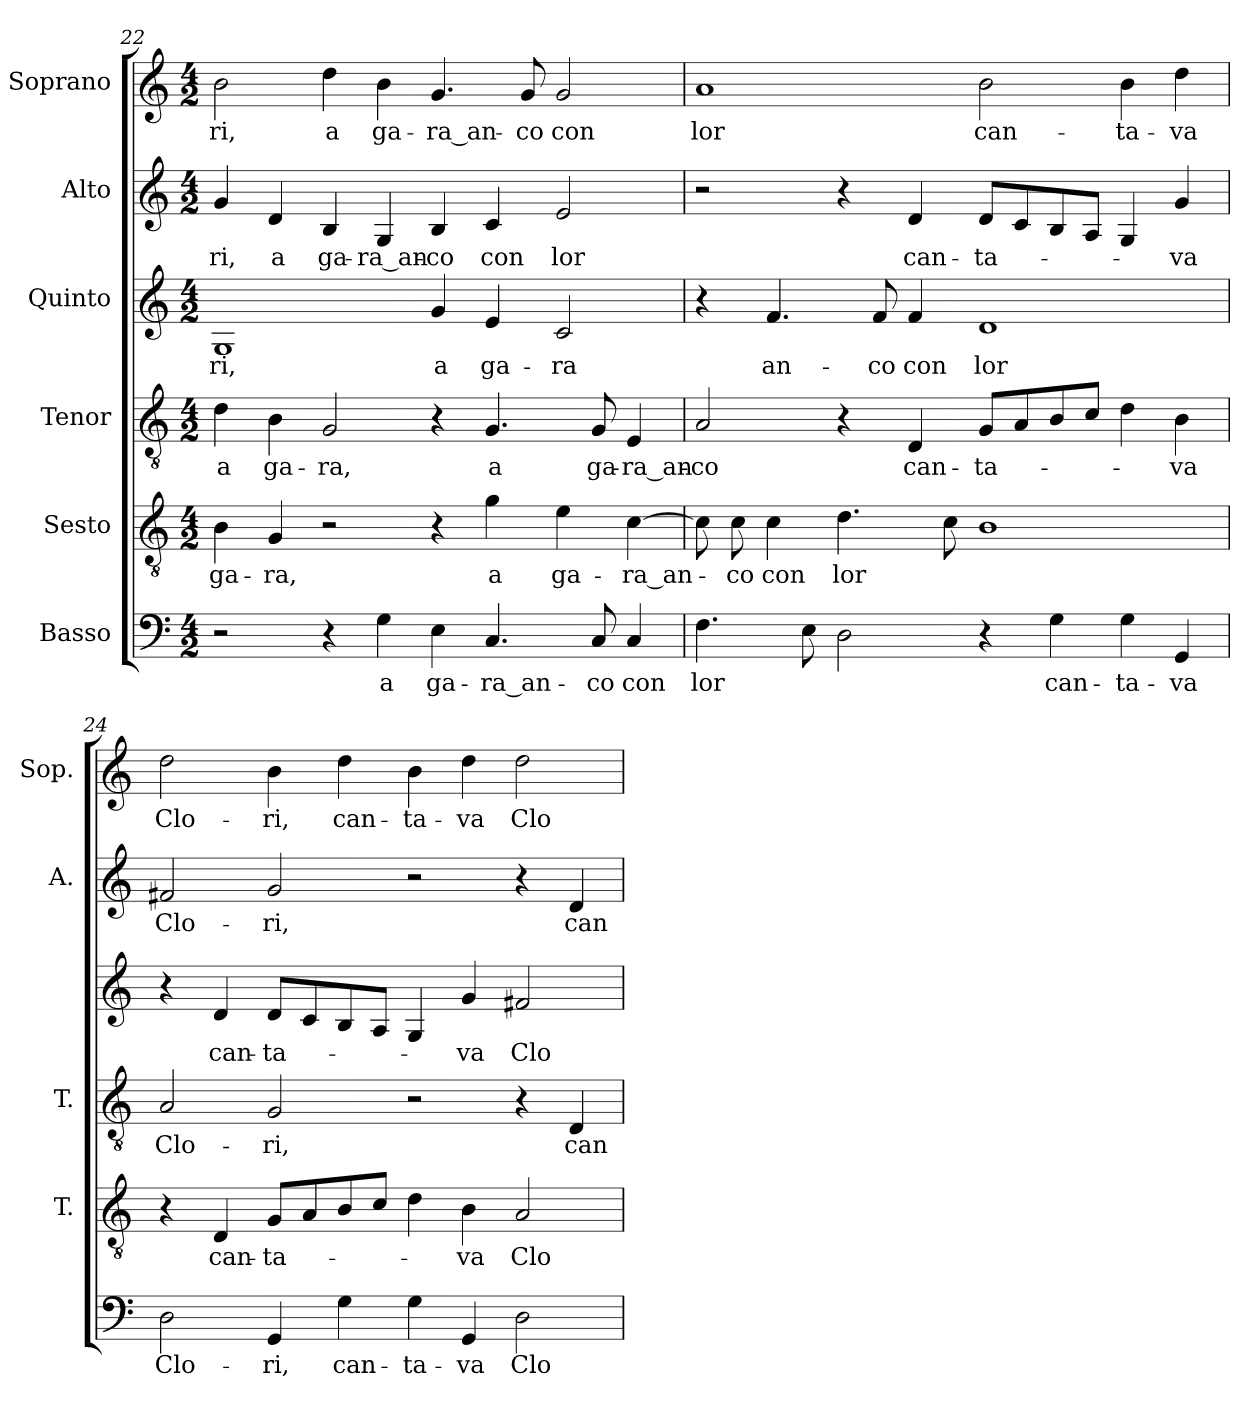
**kern	**text	**kern	**text	**kern	**text	**kern	**text	**kern	**text	**kern	**text
*part6	*part6	*part5	*part5	*part4	*part4	*part3	*part3	*part2	*part2	*part1	*part1
*staff6	*staff6	*staff5	*staff5	*staff4	*staff4	*staff3	*staff3	*staff2	*staff2	*staff1	*staff1
*I"Basso	*	*I"Sesto	*	*I"Tenor	*	*I"Quinto	*	*I"Alto	*	*I"Soprano	*
*	*	*I'T.	*	*I'T.	*	*	*	*I'A.	*	*I'Sop.	*
!!LO:LB:g=z
*clefF4	*	*clefGv2	*	*clefGv2	*	*clefG2	*	*clefG2	*	*clefG2	*
*	*	*ITrd7c12	*	*ITrd7c12	*	*	*	*	*	*	*
*k[]	*	*k[]	*	*k[]	*	*k[]	*	*k[]	*	*k[]	*
*C:	*	*C:	*	*C:	*	*C:	*	*C:	*	*C:	*
*M4/2	*	*M4/2	*	*M4/2	*	*M4/2	*	*M4/2	*	*M4/2	*
=22	=22	=22	=22	=22	=22	=22	=22	=22	=22	=22	=22
!	!	!	!LO:LY:b:color=#000000	!	!	!	!	!	!	!	!
!	!	!	!	!	!LO:LY:b:color=#000000	!	!	!	!	!	!
!	!	!	!	!	!	!	!LO:LY:b:color=#000000	!	!	!	!
!	!	!	!	!	!	!	!	!	!LO:LY:b:color=#000000	!	!
!	!	!	!	!	!	!	!	!	!	!	!LO:LY:b:color=#000000
2r	.	4BBi\	ga-	4Di\	a	1Gi	-ri,	4gi/	-ri,	2bi\	-ri,
!	!	!	!LO:LY:b:color=#000000	!	!	!	!	!	!	!	!
!	!	!	!	!	!LO:LY:b:color=#000000	!	!	!	!	!	!
!	!	!	!	!	!	!	!	!	!LO:LY:b:color=#000000	!	!
.	.	4GGi/	-ra,	4BBi\	ga-	.	.	4di/	a	.	.
!	!	!	!	!	!LO:LY:b:color=#000000	!	!	!	!	!	!
!	!	!	!	!	!	!	!	!	!LO:LY:b:color=#000000	!	!
!	!	!	!	!	!	!	!	!	!	!	!LO:LY:b:color=#000000
4r	.	2r	.	2GGi/	-ra,	.	.	4Bi/	ga-	4ddi\	a
!	!LO:LY:b:color=#000000	!	!	!	!	!	!	!	!	!	!
!	!	!	!	!	!	!	!	!	!LO:LY:b:color=#000000	!	!
!	!	!	!	!	!	!	!	!	!	!	!LO:LY:b:color=#000000
4Gi\	a	.	.	.	.	.	.	4Gi/	-ra_an-	4bi\	ga-
!	!LO:LY:b:color=#000000	!	!	!	!	!	!	!	!	!	!
!	!	!	!	!	!	!	!LO:LY:b:color=#000000	!	!	!	!
!	!	!	!	!	!	!	!	!	!LO:LY:b:color=#000000	!	!
!	!	!	!	!	!	!	!	!	!	!	!LO:LY:b:color=#000000
4Ei\	ga-	4r	.	4r	.	4gi/	a	4Bi/	-co	4.gi/	-ra_an-
!	!LO:LY:b:color=#000000	!	!	!	!	!	!	!	!	!	!
!	!	!	!LO:LY:b:color=#000000	!	!	!	!	!	!	!	!
!	!	!	!	!	!LO:LY:b:color=#000000	!	!	!	!	!	!
!	!	!	!	!	!	!	!LO:LY:b:color=#000000	!	!	!	!
!	!	!	!	!	!	!	!	!	!LO:LY:b:color=#000000	!	!
4.Ci/	-ra_an-	4Gi\	a	4.GGi/	a	4ei/	ga-	4ci/	con	.	.
!	!	!	!	!	!	!	!	!	!	!	!LO:LY:b:color=#000000
.	.	.	.	.	.	.	.	.	.	8gi/	-co
!	!	!	!LO:LY:b:color=#000000	!	!	!	!	!	!	!	!
!	!	!	!	!	!	!	!LO:LY:b:color=#000000	!	!	!	!
!	!	!	!	!	!	!	!	!	!LO:LY:b:color=#000000	!	!
!	!	!	!	!	!	!	!	!	!	!	!LO:LY:b:color=#000000
.	.	4Ei\	ga-	.	.	2ci/	-ra	2ei/	lor	2gi/	con
!	!LO:LY:b:color=#000000	!	!	!	!	!	!	!	!	!	!
!	!	!	!	!	!LO:LY:b:color=#000000	!	!	!	!	!	!
8Ci/	-co	.	.	8GGi/	ga-	.	.	.	.	.	.
!	!LO:LY:b:color=#000000	!	!	!	!	!	!	!	!	!	!
!	!	!	!LO:LY:b:color=#000000	!	!	!	!	!	!	!	!
!	!	!	!	!	!LO:LY:b:color=#000000	!	!	!	!	!	!
4Ci/	con	[4Ci\	-ra_an-	4EEi/	-ra_an-	.	.	.	.	.	.
=23	=23	=23	=23	=23	=23	=23	=23	=23	=23	=23	=23
!	!LO:LY:b:color=#000000	!	!	!	!	!	!	!	!	!	!
!	!	!	!	!	!LO:LY:b:color=#000000	!	!	!	!	!	!
!	!	!	!	!	!	!	!	!	!	!	!LO:LY:b:color=#000000
4.Fi\	lor	8Ci\]	.	2AAi/	-co	4r	.	2r	.	1ai	lor
!	!	!	!LO:LY:b:color=#000000	!	!	!	!	!	!	!	!
.	.	8Ci\	-co	.	.	.	.	.	.	.	.
!	!	!	!LO:LY:b:color=#000000	!	!	!	!	!	!	!	!
!	!	!	!	!	!	!	!LO:LY:b:color=#000000	!	!	!	!
.	.	4Ci\	con	.	.	4.fi/	an-	.	.	.	.
8Ei\	.	.	.	.	.	.	.	.	.	.	.
!	!	!	!LO:LY:b:color=#000000	!	!	!	!	!	!	!	!
2Di\	.	4.Di\	lor	4r	.	.	.	4r	.	.	.
!	!	!	!	!	!	!	!LO:LY:b:color=#000000	!	!	!	!
.	.	.	.	.	.	8fi/	-co	.	.	.	.
!	!	!	!	!	!LO:LY:b:color=#000000	!	!	!	!	!	!
!	!	!	!	!	!	!	!LO:LY:b:color=#000000	!	!	!	!
!	!	!	!	!	!	!	!	!	!LO:LY:b:color=#000000	!	!
.	.	.	.	4DDi/	can-	4fi/	con	4di/	can-	.	.
.	.	8Ci\	.	.	.	.	.	.	.	.	.
!	!	!	!	!	!LO:LY:b:color=#000000	!	!	!	!	!	!
!	!	!	!	!	!	!	!LO:LY:b:color=#000000	!	!	!	!
!	!	!	!	!	!	!	!	!	!LO:LY:b:color=#000000	!	!
!	!	!	!	!	!	!	!	!	!	!	!LO:LY:b:color=#000000
4r	.	1BBi	.	8GGi/L	-ta-	1di	lor	8di/L	-ta-	2bi\	can-
.	.	.	.	8AAi/	.	.	.	8ci/	.	.	.
!	!LO:LY:b:color=#000000	!	!	!	!	!	!	!	!	!	!
4Gi\	can-	.	.	8BBi/	.	.	.	8Bi/	.	.	.
.	.	.	.	8Ci/J	.	.	.	8Ai/J	.	.	.
!	!LO:LY:b:color=#000000	!	!	!	!	!	!	!	!	!	!
!	!	!	!	!	!	!	!	!	!	!	!LO:LY:b:color=#000000
4Gi\	-ta-	.	.	4Di\	.	.	.	4Gi/	.	4bi\	-ta-
!	!LO:LY:b:color=#000000	!	!	!	!	!	!	!	!	!	!
!	!	!	!	!	!LO:LY:b:color=#000000	!	!	!	!	!	!
!	!	!	!	!	!	!	!	!	!LO:LY:b:color=#000000	!	!
!	!	!	!	!	!	!	!	!	!	!	!LO:LY:b:color=#000000
4GGi/	-va	.	.	4BBi\	-va	.	.	4gi/	-va	4ddi\	-va
=24	=24	=24	=24	=24	=24	=24	=24	=24	=24	=24	=24
!	!LO:LY:b:color=#000000	!	!	!	!	!	!	!	!	!	!
!	!	!	!	!	!LO:LY:b:color=#000000	!	!	!	!	!	!
!	!	!	!	!	!	!	!	!	!LO:LY:b:color=#000000	!	!
!	!	!	!	!	!	!	!	!	!	!	!LO:LY:b:color=#000000
2Di\	Clo-	4r	.	2AAi/	Clo-	4r	.	2f#Xi/	Clo-	2ddi\	Clo-
!	!	!	!LO:LY:b:color=#000000	!	!	!	!	!	!	!	!
!	!	!	!	!	!	!	!LO:LY:b:color=#000000	!	!	!	!
.	.	4DDi/	can-	.	.	4di/	can-	.	.	.	.
!	!LO:LY:b:color=#000000	!	!	!	!	!	!	!	!	!	!
!	!	!	!LO:LY:b:color=#000000	!	!	!	!	!	!	!	!
!	!	!	!	!	!LO:LY:b:color=#000000	!	!	!	!	!	!
!	!	!	!	!	!	!	!LO:LY:b:color=#000000	!	!	!	!
!	!	!	!	!	!	!	!	!	!LO:LY:b:color=#000000	!	!
!	!	!	!	!	!	!	!	!	!	!	!LO:LY:b:color=#000000
4GGi/	-ri,	8GGi/L	-ta-	2GGi/	-ri,	8di/L	-ta-	2gi/	-ri,	4bi\	-ri,
.	.	8AAi/	.	.	.	8ci/	.	.	.	.	.
!	!LO:LY:b:color=#000000	!	!	!	!	!	!	!	!	!	!
!	!	!	!	!	!	!	!	!	!	!	!LO:LY:b:color=#000000
4Gi\	can-	8BBi/	.	.	.	8Bi/	.	.	.	4ddi\	can-
.	.	8Ci/J	.	.	.	8Ai/J	.	.	.	.	.
!	!LO:LY:b:color=#000000	!	!	!	!	!	!	!	!	!	!
!	!	!	!	!	!	!	!	!	!	!	!LO:LY:b:color=#000000
4Gi\	-ta-	4Di\	.	2r	.	4Gi/	.	2r	.	4bi\	-ta-
!	!LO:LY:b:color=#000000	!	!	!	!	!	!	!	!	!	!
!	!	!	!LO:LY:b:color=#000000	!	!	!	!	!	!	!	!
!	!	!	!	!	!	!	!LO:LY:b:color=#000000	!	!	!	!
!	!	!	!	!	!	!	!	!	!	!	!LO:LY:b:color=#000000
4GGi/	-va	4BBi\	-va	.	.	4gi/	-va	.	.	4ddi\	-va
!	!LO:LY:b:color=#000000	!	!	!	!	!	!	!	!	!	!
!	!	!	!LO:LY:b:color=#000000	!	!	!	!	!	!	!	!
!	!	!	!	!	!	!	!LO:LY:b:color=#000000	!	!	!	!
!	!	!	!	!	!	!	!	!	!	!	!LO:LY:b:color=#000000
2Di\	Clo-	2AAi/	Clo-	4r	.	2f#Xi/	Clo-	4r	.	2ddi\	Clo-
!	!	!	!	!	!LO:LY:b:color=#000000	!	!	!	!	!	!
!	!	!	!	!	!	!	!	!	!LO:LY:b:color=#000000	!	!
.	.	.	.	4DDi/	can-	.	.	4di/	can-	.	.
=	=	=	=	=	=	=	=	=	=	=	=
*-	*-	*-	*-	*-	*-	*-	*-	*-	*-	*-	*-
